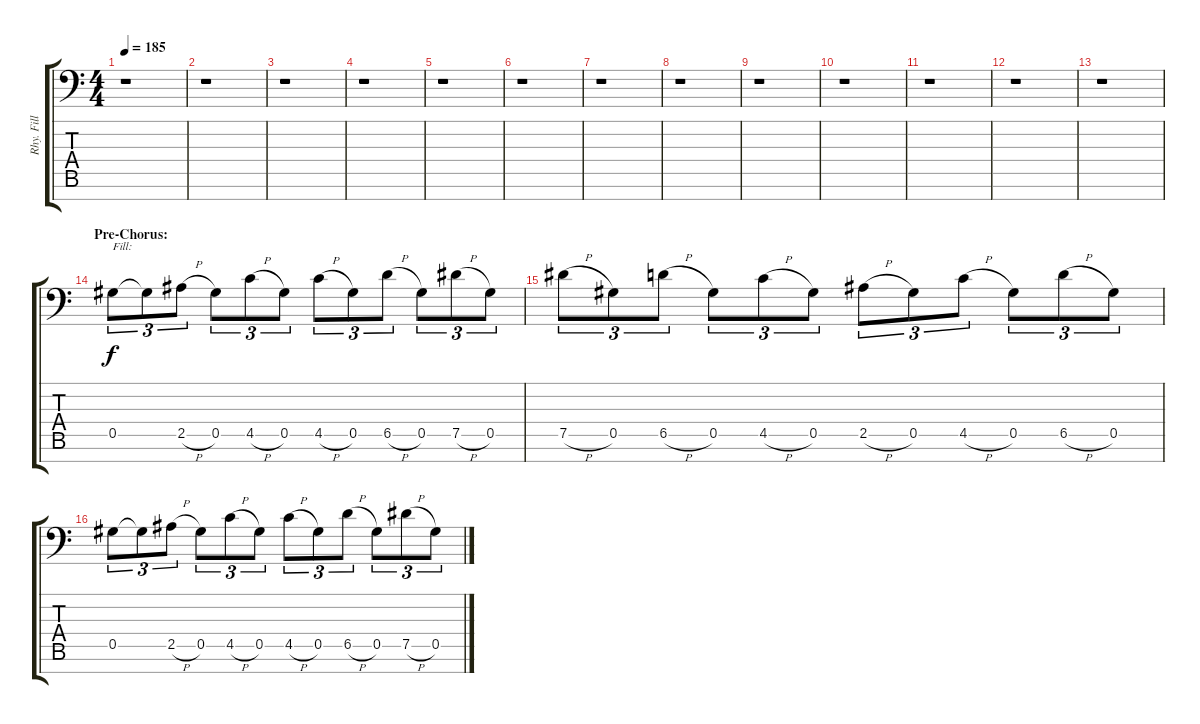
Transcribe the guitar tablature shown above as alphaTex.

\track ("Rhy. Fill" "Rhy. Fill") {instrument distortionguitar}
\staff {score tabs}
\tuning (Eb4 Bb3 Gb3 Db3 Ab2 Eb2 Bb1) {hide}
\ts (4 4)
\tempo 185
\clef f4
\ks c
r.1{dy f} |
r.1 |
r.1 |
r.1 |
r.1 |
r.1 |
r.1 |
r.1 |
r.1 |
r.1 |
r.1 |
r.1 |
r.1 |
\section ("" "Pre-Chorus:")
0.5.8{tu (3 2) txt "Fill:"} 0.5{t}.8{tu (3 2)} 2.5{h}.8{tu (3 2)} 0.5.8{tu (3 2)} 4.5{h}.8{tu (3 2)} 0.5.8{tu (3 2)} 4.5{h}.8{tu (3 2)} 0.5.8{tu (3 2)} 6.5{h}.8{tu (3 2)} 0.5.8{tu (3 2)} 7.5{h}.8{tu (3 2)} 0.5.8{tu (3 2)} |
7.5{h}.8{tu (3 2)} 0.5.8{tu (3 2)} 6.5{h}.8{tu (3 2)} 0.5.8{tu (3 2)} 4.5{h}.8{tu (3 2)} 0.5.8{tu (3 2)} 2.5{h}.8{tu (3 2)} 0.5.8{tu (3 2)} 4.5{h}.8{tu (3 2)} 0.5.8{tu (3 2)} 6.5{h}.8{tu (3 2)} 0.5.8{tu (3 2)} |
0.5.8{tu (3 2)} 0.5{t}.8{tu (3 2)} 2.5{h}.8{tu (3 2)} 0.5.8{tu (3 2)} 4.5{h}.8{tu (3 2)} 0.5.8{tu (3 2)} 4.5{h}.8{tu (3 2)} 0.5.8{tu (3 2)} 6.5{h}.8{tu (3 2)} 0.5.8{tu (3 2)} 7.5{h}.8{tu (3 2)} 0.5.8{tu (3 2)}
